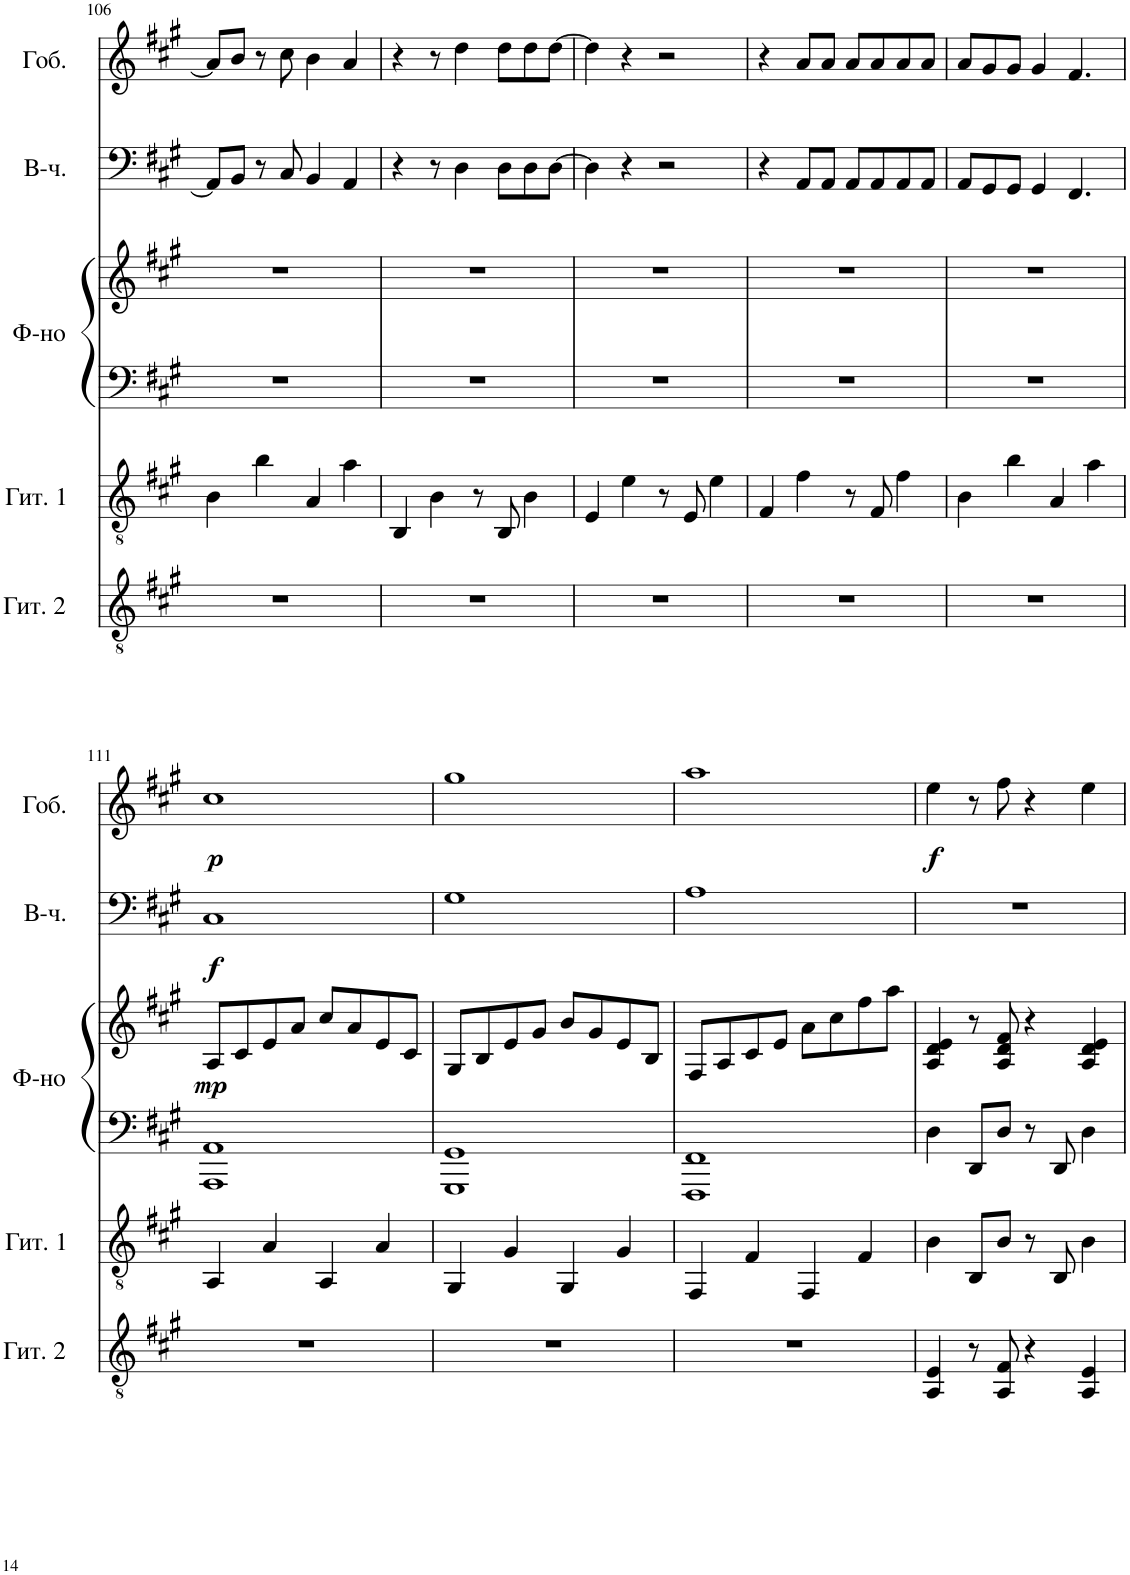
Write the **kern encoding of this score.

**kern	**kern	**kern	**kern	**dynam	**kern	**dynam	**kern	**dynam
*part5	*part4	*part3	*part3	*part3	*part2	*part2	*part1	*part1
*staff6	*staff5	*staff4	*staff3	*staff3/4	*staff2	*staff2	*staff1	*staff1
*I"Акустическая гитара 2	*I"Акустическая гитара 1	*I"Фортепиано	*	*	*I"Виолончель	*	*I"Гобой	*
!!LO:PB:g=z
*clefGv2	*clefGv2	*clefF4	*clefG2	*	*clefF4	*	*clefG2	*
*k[f#c#g#]	*k[f#c#g#]	*k[f#c#g#]	*k[f#c#g#]	*	*k[f#c#g#]	*	*k[f#c#g#]	*
*M4/4	*M4/4	*M4/4	*M4/4	*	*M4/4	*	*M4/4	*
=106	=106	=106	=106	=106	=106	=106	=106	=106
1r	4B\	1r	1r	.	8AA/L]	.	8a/L]	.
.	.	.	.	.	8BB/J	.	8b/J	.
.	4b\	.	.	.	8r	.	8r	.
.	.	.	.	.	8C#/	.	8cc#\	.
.	4A/	.	.	.	4BB/	.	4b\	.
.	4a\	.	.	.	4AA/	.	4a/	.
=107	=107	=107	=107	=107	=107	=107	=107	=107
1r	4BB/	1r	1r	.	4r	.	4r	.
.	4B\	.	.	.	8r	.	8r	.
.	.	.	.	.	4D\	.	4dd\	.
.	8r	.	.	.	.	.	.	.
.	8BB/	.	.	.	8D\L	.	8dd\L	.
.	4B\	.	.	.	8D\	.	8dd\	.
.	.	.	.	.	[8D\J	.	[8dd\J	.
=108	=108	=108	=108	=108	=108	=108	=108	=108
1r	4E/	1r	1r	.	4D\]	.	4dd\]	.
.	4e\	.	.	.	4r	.	4r	.
.	8r	.	.	.	2r	.	2r	.
.	8E/	.	.	.	.	.	.	.
.	4e\	.	.	.	.	.	.	.
=109	=109	=109	=109	=109	=109	=109	=109	=109
1r	4F#/	1r	1r	.	4r	.	4r	.
.	4f#\	.	.	.	8AA/L	.	8a/L	.
.	.	.	.	.	8AA/J	.	8a/J	.
.	8r	.	.	.	8AA/L	.	8a/L	.
.	8F#/	.	.	.	8AA/	.	8a/	.
.	4f#\	.	.	.	8AA/	.	8a/	.
.	.	.	.	.	8AA/J	.	8a/J	.
=110	=110	=110	=110	=110	=110	=110	=110	=110
1r	4B\	1r	1r	.	8AA/L	.	8a/L	.
.	.	.	.	.	8GG#/	.	8g#/	.
.	4b\	.	.	.	8GG#/J	.	8g#/J	.
.	.	.	.	.	4GG#/	.	4g#/	.
.	4A/	.	.	.	.	.	.	.
.	.	.	.	.	4.FF#/	.	4.f#/	.
.	4a\	.	.	.	.	.	.	.
!!LO:LB:g=z
=111	=111	=111	=111	=111	=111	=111	=111	=111
!	!	!	!	!LO:DY:b	!	!LO:DY:b	!	!LO:DY:b
1r	4AA/	1AAA 1AA	8A/L	mp	1C#	f	1cc#	p
.	.	.	8c#/	.	.	.	.	.
.	4A/	.	8e/	.	.	.	.	.
.	.	.	8a/J	.	.	.	.	.
.	4AA/	.	8cc#/L	.	.	.	.	.
.	.	.	8a/	.	.	.	.	.
.	4A/	.	8e/	.	.	.	.	.
.	.	.	8c#/J	.	.	.	.	.
=112	=112	=112	=112	=112	=112	=112	=112	=112
1r	4GG#/	1GGG# 1GG#	8G#/L	.	1G#	.	1gg#	.
.	.	.	8B/	.	.	.	.	.
.	4G#/	.	8e/	.	.	.	.	.
.	.	.	8g#/J	.	.	.	.	.
.	4GG#/	.	8b/L	.	.	.	.	.
.	.	.	8g#/	.	.	.	.	.
.	4G#/	.	8e/	.	.	.	.	.
.	.	.	8B/J	.	.	.	.	.
=113	=113	=113	=113	=113	=113	=113	=113	=113
1r	4FF#/	1FFF# 1FF#	8F#/L	.	1A	.	1aa	.
.	.	.	8A/	.	.	.	.	.
.	4F#/	.	8c#/	.	.	.	.	.
.	.	.	8e/J	.	.	.	.	.
.	4FF#/	.	8a\L	.	.	.	.	.
.	.	.	8cc#\	.	.	.	.	.
.	4F#/	.	8ff#\	.	.	.	.	.
.	.	.	8aa\J	.	.	.	.	.
=114	=114	=114	=114	=114	=114	=114	=114	=114
!	!	!	!	!	!	!	!	!LO:DY:b
4AA/ 4E/	4B\	4D\	4A/ 4d/ 4e/	.	1r	.	4ee\	f
8r	8BB/L	8DD/L	8r	.	.	.	8r	.
8AA/ 8F#/	8B/J	8D/J	8A/ 8d/ 8f#/	.	.	.	8ff#\	.
4r	8r	8r	4r	.	.	.	4r	.
.	8BB/	8DD/	.	.	.	.	.	.
4AA/ 4E/	4B\	4D\	4A/ 4d/ 4e/	.	.	.	4ee\	.
=	=	=	=	=	=	=	=	=
*-	*-	*-	*-	*-	*-	*-	*-	*-
